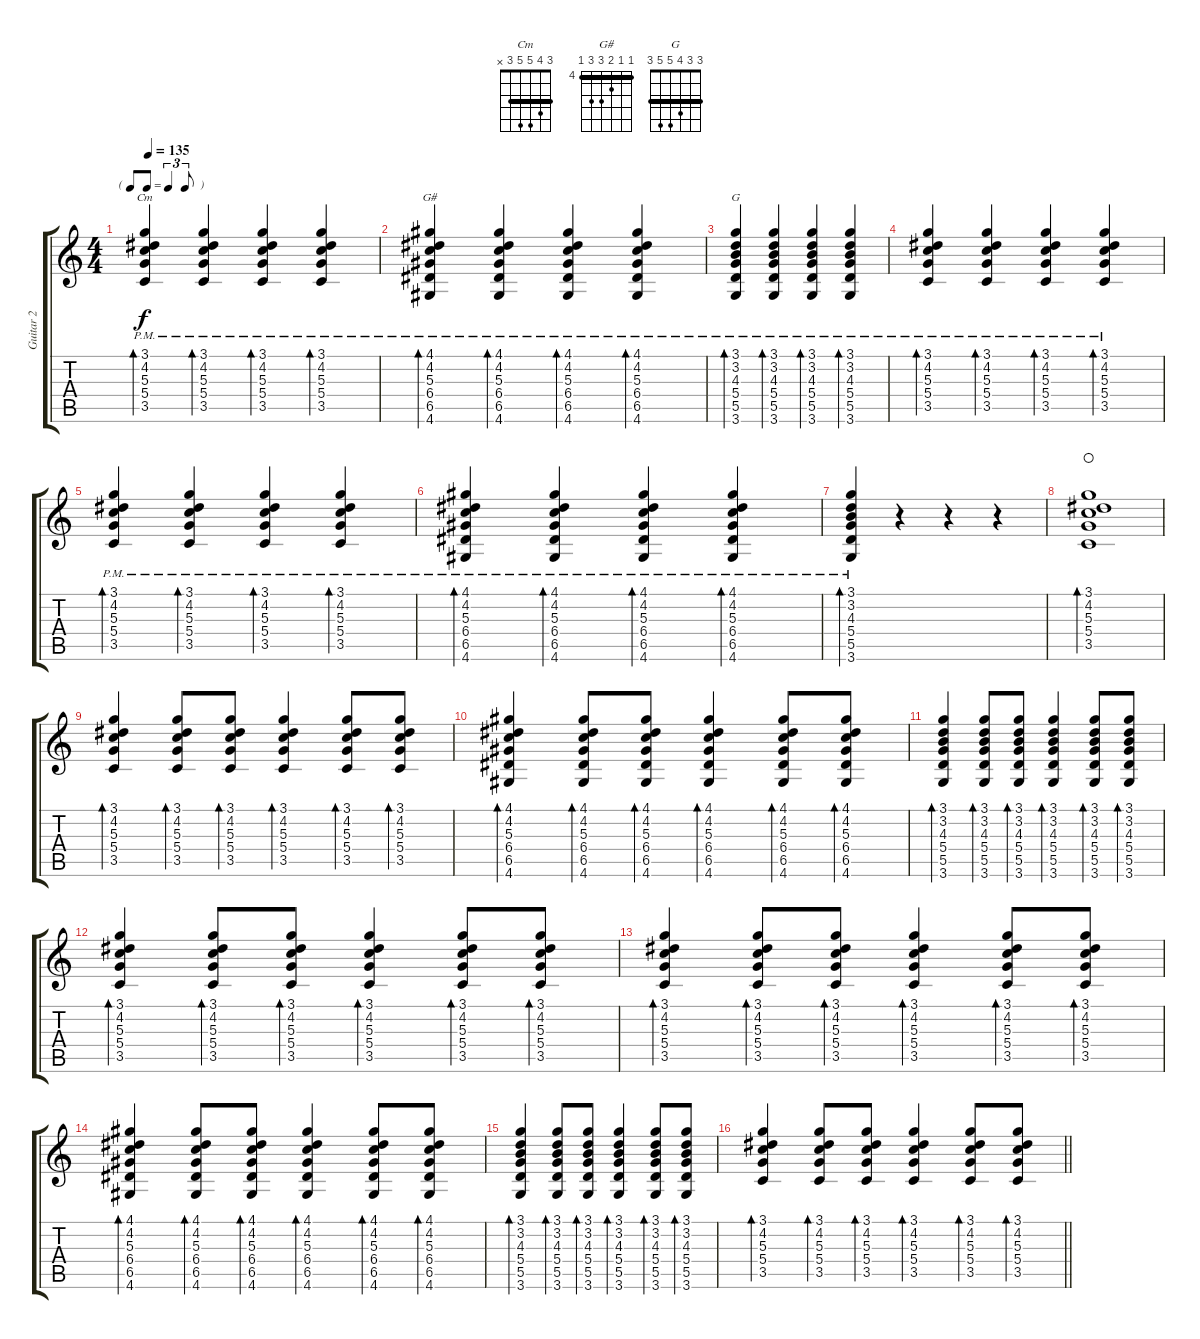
\track ("Guitar 2" "Guitar 2") {instrument overdrivenguitar}
\staff {score tabs}
\tuning (E4 B3 G3 D3 A2 E2) {hide}
\chord ("Cm" 3 4 5 5 3 x) {barre 3}
\chord ("G#" 4 4 5 6 6 4) {firstfret 4 barre 4}
\chord ("G" 3 3 4 5 5 3) {barre 3}
\ts (4 4)
\tf triplet8th
\tempo 135
\clef g2
\ks c
(3.1{pm} 4.2{pm} 5.3{pm} 5.4{pm} 3.5{pm}).4{bd 30 ch "Cm" dy f} (3.1{pm} 4.2{pm} 5.3{pm} 5.4{pm} 3.5{pm}).4{bd 30} (3.1{pm} 4.2{pm} 5.3{pm} 5.4{pm} 3.5{pm}).4{bd 30} (3.1{pm} 4.2{pm} 5.3{pm} 5.4{pm} 3.5{pm}).4{bd 30} |
(4.1{pm} 4.2{pm} 5.3{pm} 6.4{pm} 6.5{pm} 4.6{pm}).4{bd 60 ch "G#"} (4.1{pm} 4.2{pm} 5.3{pm} 6.4{pm} 6.5{pm} 4.6{pm}).4{bd 60} (4.1{pm} 4.2{pm} 5.3{pm} 6.4{pm} 6.5{pm} 4.6{pm}).4{bd 60} (4.1{pm} 4.2{pm} 5.3{pm} 6.4{pm} 6.5{pm} 4.6{pm}).4{bd 60} |
(3.1{pm} 3.2{pm} 4.3{pm} 5.4{pm} 5.5{pm} 3.6{pm}).4{bd 60 ch "G"} (3.1{pm} 3.2{pm} 4.3{pm} 5.4{pm} 5.5{pm} 3.6{pm}).4{bd 60} (3.1{pm} 3.2{pm} 4.3{pm} 5.4{pm} 5.5{pm} 3.6{pm}).4{bd 60} (3.1{pm} 3.2{pm} 4.3{pm} 5.4{pm} 5.5{pm} 3.6{pm}).4{bd 60} |
(3.1{pm} 4.2{pm} 5.3{pm} 5.4{pm} 3.5{pm}).4{bd 30} (3.1{pm} 4.2{pm} 5.3{pm} 5.4{pm} 3.5{pm}).4{bd 30} (3.1{pm} 4.2{pm} 5.3{pm} 5.4{pm} 3.5{pm}).4{bd 30} (3.1{pm} 4.2{pm} 5.3{pm} 5.4{pm} 3.5{pm}).4{bd 30} |
(3.1{pm} 4.2{pm} 5.3{pm} 5.4{pm} 3.5{pm}).4{bd 30} (3.1{pm} 4.2{pm} 5.3{pm} 5.4{pm} 3.5{pm}).4{bd 30} (3.1{pm} 4.2{pm} 5.3{pm} 5.4{pm} 3.5{pm}).4{bd 30} (3.1{pm} 4.2{pm} 5.3{pm} 5.4{pm} 3.5{pm}).4{bd 30} |
(4.1{pm} 4.2{pm} 5.3{pm} 6.4{pm} 6.5{pm} 4.6{pm}).4{bd 60} (4.1{pm} 4.2{pm} 5.3{pm} 6.4{pm} 6.5{pm} 4.6{pm}).4{bd 60} (4.1{pm} 4.2{pm} 5.3{pm} 6.4{pm} 6.5{pm} 4.6{pm}).4{bd 60} (4.1{pm} 4.2{pm} 5.3{pm} 6.4{pm} 6.5{pm} 4.6{pm}).4{bd 60} |
(3.1{pm} 3.2{pm} 4.3{pm} 5.4{pm} 5.5{pm} 3.6{pm}).4{bd 60} r.4 r.4 r.4 |
(3.1 4.2 5.3 5.4 3.5).1{bd 30 waho} |
(3.1 4.2 5.3 5.4 3.5).4{bd 30} (3.1 4.2 5.3 5.4 3.5).8{bd 30} (3.1 4.2 5.3 5.4 3.5).8{bd 30} (3.1 4.2 5.3 5.4 3.5).4{bd 30} (3.1 4.2 5.3 5.4 3.5).8{bd 30} (3.1 4.2 5.3 5.4 3.5).8{bd 30} |
(4.1 4.2 5.3 6.4 6.5 4.6).4{bd 60} (4.1 4.2 5.3 6.4 6.5 4.6).8{bd 60} (4.1 4.2 5.3 6.4 6.5 4.6).8{bd 60} (4.1 4.2 5.3 6.4 6.5 4.6).4{bd 60} (4.1 4.2 5.3 6.4 6.5 4.6).8{bd 60} (4.1 4.2 5.3 6.4 6.5 4.6).8{bd 60} |
(3.1 3.2 4.3 5.4 5.5 3.6).4{bd 60} (3.1 3.2 4.3 5.4 5.5 3.6).8{bd 60} (3.1 3.2 4.3 5.4 5.5 3.6).8{bd 60} (3.1 3.2 4.3 5.4 5.5 3.6).4{bd 60} (3.1 3.2 4.3 5.4 5.5 3.6).8{bd 60} (3.1 3.2 4.3 5.4 5.5 3.6).8{bd 60} |
(3.1 4.2 5.3 5.4 3.5).4{bd 30} (3.1 4.2 5.3 5.4 3.5).8{bd 30} (3.1 4.2 5.3 5.4 3.5).8{bd 30} (3.1 4.2 5.3 5.4 3.5).4{bd 30} (3.1 4.2 5.3 5.4 3.5).8{bd 30} (3.1 4.2 5.3 5.4 3.5).8{bd 30} |
(3.1 4.2 5.3 5.4 3.5).4{bd 30} (3.1 4.2 5.3 5.4 3.5).8{bd 30} (3.1 4.2 5.3 5.4 3.5).8{bd 30} (3.1 4.2 5.3 5.4 3.5).4{bd 30} (3.1 4.2 5.3 5.4 3.5).8{bd 30} (3.1 4.2 5.3 5.4 3.5).8{bd 30} |
(4.1 4.2 5.3 6.4 6.5 4.6).4{bd 60} (4.1 4.2 5.3 6.4 6.5 4.6).8{bd 60} (4.1 4.2 5.3 6.4 6.5 4.6).8{bd 60} (4.1 4.2 5.3 6.4 6.5 4.6).4{bd 60} (4.1 4.2 5.3 6.4 6.5 4.6).8{bd 60} (4.1 4.2 5.3 6.4 6.5 4.6).8{bd 60} |
(3.1 3.2 4.3 5.4 5.5 3.6).4{bd 60} (3.1 3.2 4.3 5.4 5.5 3.6).8{bd 60} (3.1 3.2 4.3 5.4 5.5 3.6).8{bd 60} (3.1 3.2 4.3 5.4 5.5 3.6).4{bd 60} (3.1 3.2 4.3 5.4 5.5 3.6).8{bd 60} (3.1 3.2 4.3 5.4 5.5 3.6).8{bd 60} |
\barLineRight lightlight
(3.1 4.2 5.3 5.4 3.5).4{bd 30} (3.1 4.2 5.3 5.4 3.5).8{bd 30} (3.1 4.2 5.3 5.4 3.5).8{bd 30} (3.1 4.2 5.3 5.4 3.5).4{bd 30} (3.1 4.2 5.3 5.4 3.5).8{bd 30} (3.1 4.2 5.3 5.4 3.5).8{bd 30}
